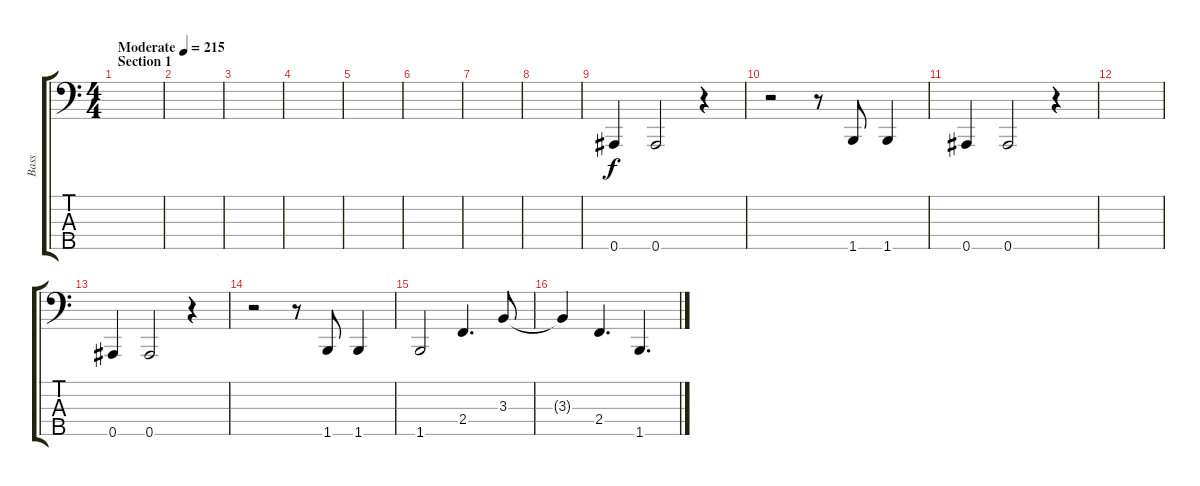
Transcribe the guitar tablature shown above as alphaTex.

\track ("Bass" "Bass") {instrument electricbassfinger}
\staff {score tabs}
\tuning (Gb2 Db2 Ab1 Eb1 Bb0) {hide}
\ts (4 4)
\section ("" "Section 1")
\tempo (215 "Moderate")
\clef f4
\ks c
|
|
|
|
|
|
|
|
0.5.4 0.5.2 r.4 |
r.2 r.8 1.5.8 1.5.4 |
0.5.4 0.5.2 r.4 |
|
0.5.4 0.5.2 r.4 |
r.2 r.8 1.5.8 1.5.4 |
1.5.2 2.4.4{d} 3.3.8 |
3.3{t}.4 2.4.4{d} 1.5.4{d}
